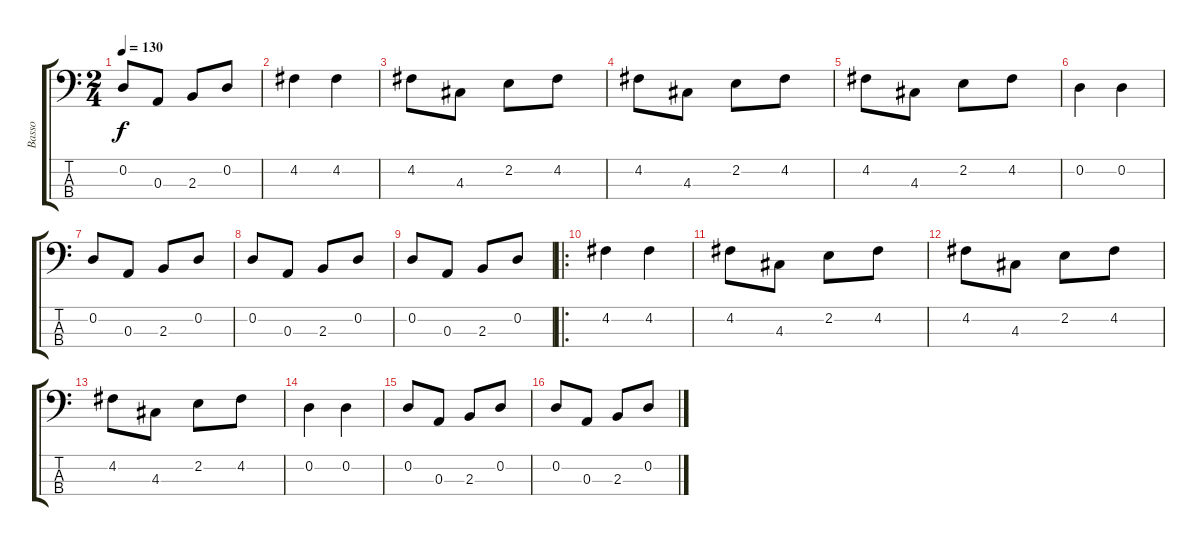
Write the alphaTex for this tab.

\track ("Basso" "Basso") {instrument electricbassfinger}
\staff {score tabs}
\tuning (G2 D2 A1 E1) {hide}
\ts (2 4)
\tempo 130
\clef f4
\ks c
0.2.8{dy f} 0.3.8 2.3.8 0.2.8 |
4.2.4 4.2.4 |
4.2.8 4.3.8 2.2.8 4.2.8 |
4.2.8 4.3.8 2.2.8 4.2.8 |
4.2.8 4.3.8 2.2.8 4.2.8 |
0.2.4 0.2.4 |
0.2.8 0.3.8 2.3.8 0.2.8 |
0.2.8 0.3.8 2.3.8 0.2.8 |
0.2.8 0.3.8 2.3.8 0.2.8 |
\ro
4.2.4 4.2.4 |
4.2.8 4.3.8 2.2.8 4.2.8 |
4.2.8 4.3.8 2.2.8 4.2.8 |
4.2.8 4.3.8 2.2.8 4.2.8 |
0.2.4 0.2.4 |
0.2.8 0.3.8 2.3.8 0.2.8 |
0.2.8 0.3.8 2.3.8 0.2.8
